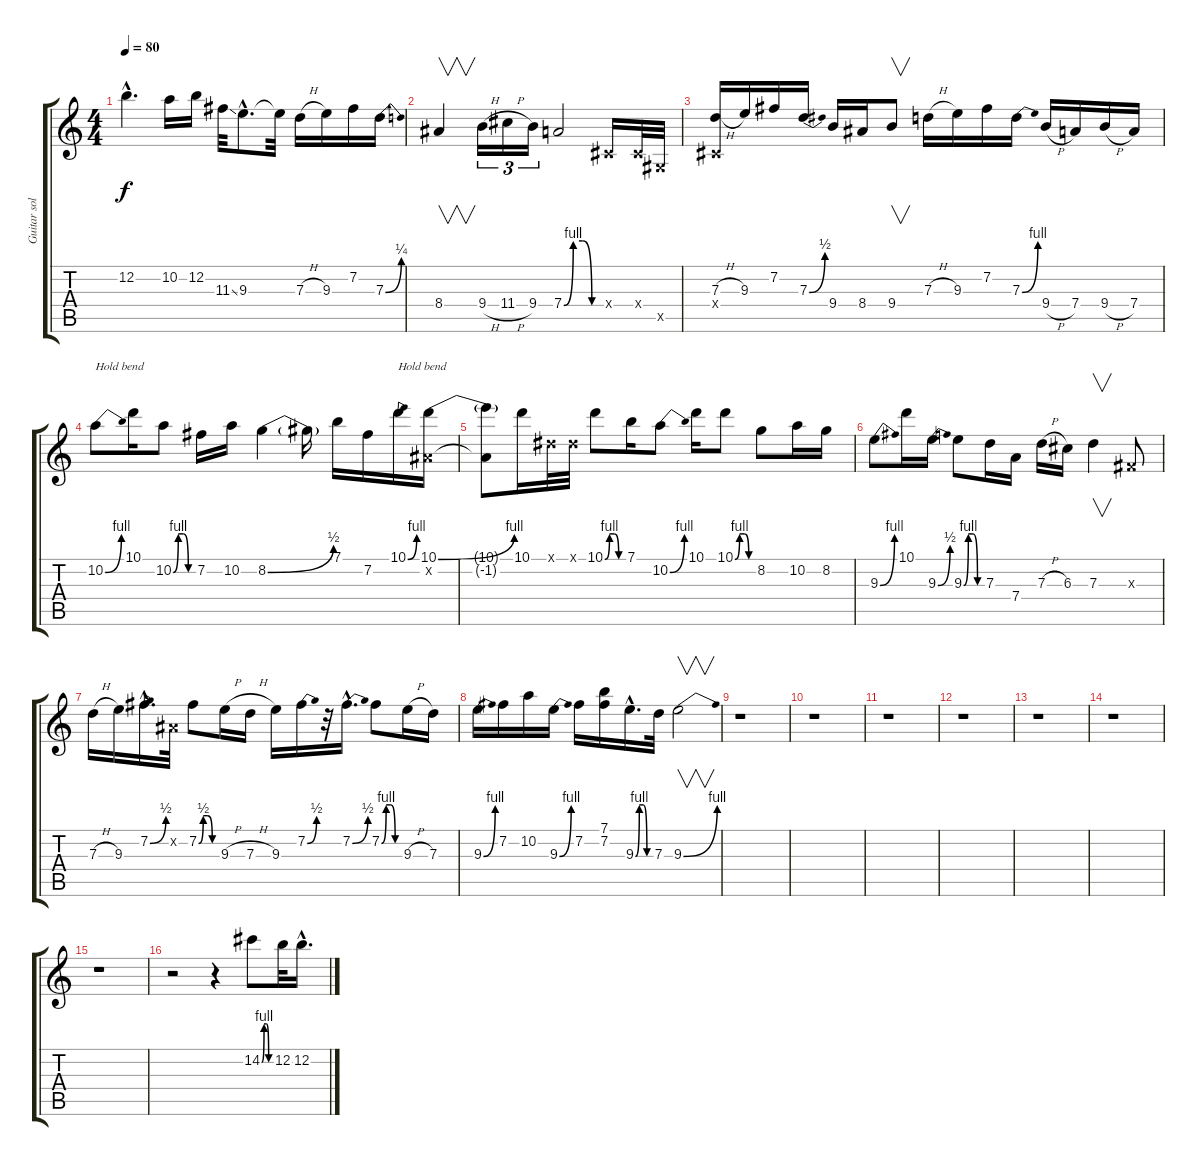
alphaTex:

\track ("Guitar solo 1 (4, 7)" "Guitar sol") {instrument overdrivenguitar}
\staff {score tabs}
\tuning (E4 B3 G3 D3 A2 E2) {hide}
\ts (4 4)
\tempo 80
\clef g2
\ks c
12.2{hac t}.4{d dy f} 10.2.16 12.2.16 11.3{ss}.32 9.3{hac}.8{d} 9.3{t}.32 7.3{h}.16 9.3.16 7.2.16 7.3{be (bend 0 0 60 1)}.16 |
8.4.4{v} 9.4{h}.16{tu (3 2)} 11.4{h}.16{tu (3 2)} 9.4.16{tu (3 2)} 7.4{be (custom 0 0 15 4 30 4 45 0 60 0)}.2 -1.4{x}.16 -1.4{x}.32 -1.5{x}.32 |
(7.3{h} -1.4{x}).16 9.3.16 7.2.16 7.3{be (bend 0 0 60 2)}.16 9.4.16 8.4.16 9.4.8{v} 7.3{h}.16 9.3.16 7.2.16 7.3{be (bend 0 0 60 4)}.16 9.4{h}.16 7.4.16 9.4{h}.16 7.4.16 |
10.2{be (bend 0 0 60 4)}.8{txt "Hold bend"} 10.1.16 10.2{be (custom 0 0 15 4 30 4 45 0 60 0)}.8 7.2.16 10.2.16 8.2{be (bend 0 0 60 2)}.4 8.2{t}.16 7.1.16 7.2.16 10.1{be (bend 0 0 60 4)}.16{txt "Hold bend"} (10.1{be (bend 0 0 60 4)} -1.2{x}).16 |
(10.1{t} -1.2{t}).8 10.1.16 -1.1{x}.32 -1.1{x}.32 10.1{be (custom 0 0 15 4 30 4 45 0 60 0)}.8 7.1.16 10.2{be (bend 0 0 60 4)}.8 10.1.16 10.1{be (custom 0 0 15 4 30 4 45 0 60 0)}.8 8.2.8 10.2.16 8.2.16 |
9.3{be (bend 0 0 60 4)}.8 10.1.16 9.3{be (bend 0 0 60 2)}.16 9.3{be (custom 0 0 15 4 30 4 45 0 60 0)}.8 7.3.16 7.4.16 7.3{h}.16 6.3.16 7.3.4{v} -1.3{x}.8 |
7.3{h}.16 9.3.16 7.2{be (bend 0 0 60 2) hac}.16{d} -1.2{x}.32 7.2{be (custom 0 0 15 2 30 2 45 0 60 0)}.8 9.3{h}.16 7.3{h}.16 9.3.16 7.2{be (bend 0 0 60 2)}.16 r.32 7.2{be (bend 0 0 60 2) hac}.16{d} 7.2{be (custom 0 0 15 4 30 4 45 0 60 0)}.8 9.3{h}.16 7.3.16 |
9.3{be (bend 0 0 60 4)}.16 7.2.16 10.2.16 9.3{be (bend 0 0 60 4)}.16 7.2.16 (7.1 7.2).16 9.3{be (custom 0 0 15 4 30 4 45 0 60 0) hac}.16{d} 7.3.32 9.3{be (bend 0 0 60 4)}.2{v} |
r.1 |
r.1 |
r.1 |
r.1 |
r.1 |
r.1 |
r.1 |
r.2 r.4 14.2{be (custom 0 0 15 4 30 4 45 0 60 0)}.8 12.2.32 12.2{hac}.16{d}
